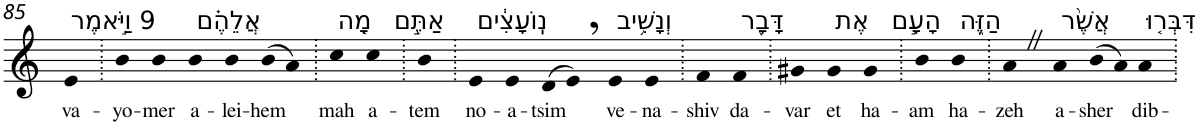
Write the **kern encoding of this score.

**kern	**text
*part1	*part1
*staff1	*staff1
*I"Piano	*
*I'Pno	*
!!LO:PB:g=z
*clefG2	*
*k[]	*
=85	=85
!LO:TX:a:t=9 וַיֹּ֣אמֶר	!
!	!LO:LY:b
4e	va-
=86.	=86.
!	!LO:LY:b
4b	-yo-
!	!LO:LY:b
4b	-mer
!LO:TX:a:t=אֲלֵהֶ֗ם	!
!	!LO:LY:b
4b	a-
!	!LO:LY:b
4b	-lei-
!	!LO:LY:b
(>8b	-hem
8a)	.
=87.	=87.
!LO:TX:a:t=מָ֚ה	!
!	!LO:LY:b
4cc	mah
!LO:TX:a:t=אַתֶּ֣ם	!
!	!LO:LY:b
4cc	a-
=88.	=88.
!	!LO:LY:b
4b	-tem
=89.	=89.
!LO:TX:a:t=נֽוֹעָצִ֔ים	!
!	!LO:LY:b
4e	no-
!	!LO:LY:b
4e	-a-
!	!LO:LY:b
(>8d	-tsim
8e,)	.
!LO:TX:a:t=וְנָשִׁ֥יב	!
!	!LO:LY:b
4e	ve-
!	!LO:LY:b
4e	-na-
=90.	=90.
!	!LO:LY:b
4f	-shiv
!LO:TX:a:t=דָּבָ֖ר	!
!	!LO:LY:b
4f	da-
=91.	=91.
!	!LO:LY:b
4g#X	-var
!LO:TX:a:t=אֶת	!
!	!LO:LY:b
4g#	et
!LO:TX:a:t=הָעָ֣ם	!
!	!LO:LY:b
4g#	ha-
=92.	=92.
!	!LO:LY:b
4b	-am
!LO:TX:a:t=הַזֶּ֑ה	!
!	!LO:LY:b
4b	ha-
=93.	=93.
!	!LO:LY:b
4aZ	-zeh
!LO:TX:a:t=אֲשֶׁ֨ר	!
!	!LO:LY:b
4a	a-
!	!LO:LY:b
(>8b	-sher
8a)	.
!LO:TX:a:t=דִּבְּר֤וּ	!
!	!LO:LY:b
4a	dib-
=.	=.
*-	*-
